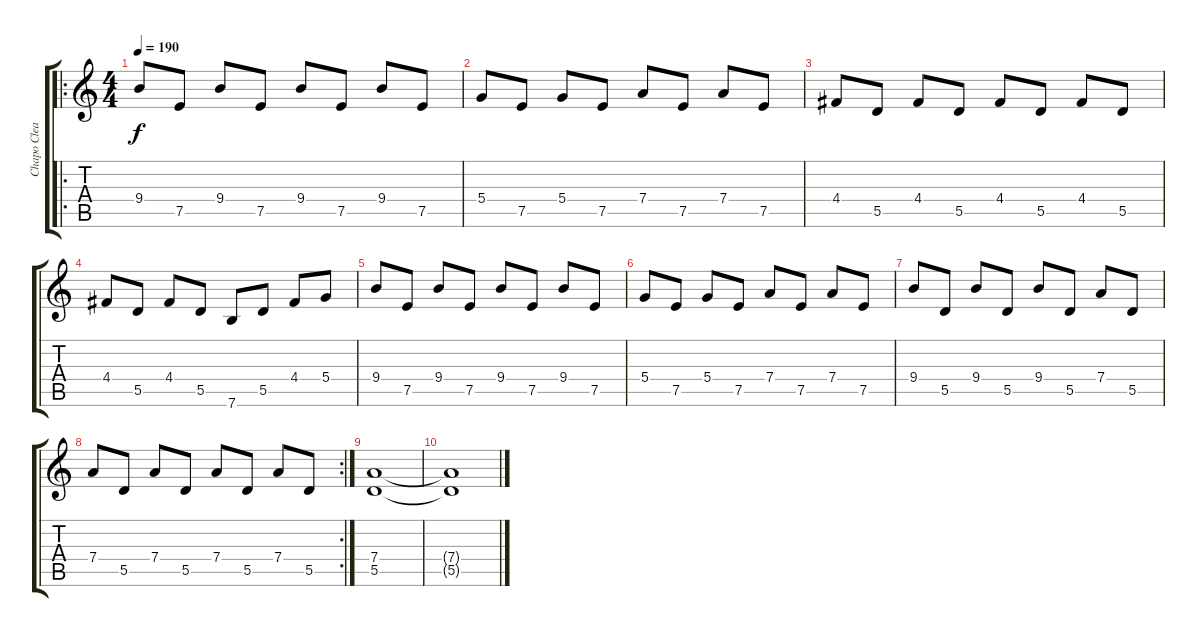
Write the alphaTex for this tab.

\track ("Chapo Clean" "Chapo Clea") {instrument electricguitarclean}
\staff {score tabs}
\tuning (E4 B3 G3 D3 A2 E2) {hide}
\ro
\ts (4 4)
\tempo 190
\clef g2
\ks c
9.4.8{dy f instrument electricguitarclean} 7.5.8 9.4.8 7.5.8 9.4.8 7.5.8 9.4.8 7.5.8 |
5.4.8 7.5.8 5.4.8 7.5.8 7.4.8 7.5.8 7.4.8 7.5.8 |
4.4.8 5.5.8 4.4.8 5.5.8 4.4.8 5.5.8 4.4.8 5.5.8 |
4.4.8 5.5.8 4.4.8 5.5.8 7.6.8 5.5.8 4.4.8 5.4.8 |
9.4.8 7.5.8 9.4.8 7.5.8 9.4.8 7.5.8 9.4.8 7.5.8 |
5.4.8 7.5.8 5.4.8 7.5.8 7.4.8 7.5.8 7.4.8 7.5.8 |
9.4.8 5.5.8 9.4.8 5.5.8 9.4.8 5.5.8 7.4.8 5.5.8 |
\rc 2
7.4.8 5.5.8 7.4.8 5.5.8 7.4.8 5.5.8 7.4.8 5.5.8 |
(7.4 5.5).1 |
(7.4{t} 5.5{t}).1
